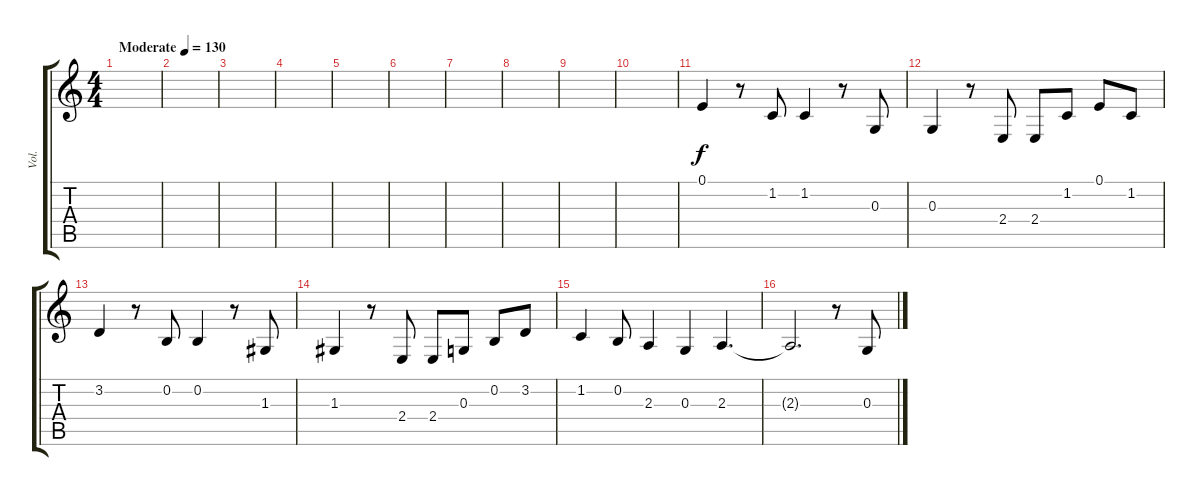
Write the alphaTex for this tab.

\track ("Vol." "Vol.") {instrument vibraphone}
\staff {score tabs}
\tuning (E4 B3 G3 D3 A2 E2) {hide}
\ts (4 4)
\tempo (130 "Moderate")
\clef g2
\ks c
|
|
|
|
|
|
|
|
|
|
0.1.4 r.8 1.2.8 1.2.4 r.8 0.3.8 |
0.3.4 r.8 2.4.8 2.4.8 1.2.8 0.1.8 1.2.8 |
3.2.4 r.8 0.2.8 0.2.4 r.8 1.3.8 |
1.3.4 r.8 2.4.8 2.4.8 0.3.8 0.2.8 3.2.8 |
1.2.4 0.2.8 2.3.4 0.3.4 2.3.4{d} |
2.3{t}.2{d} r.8 0.3.8
